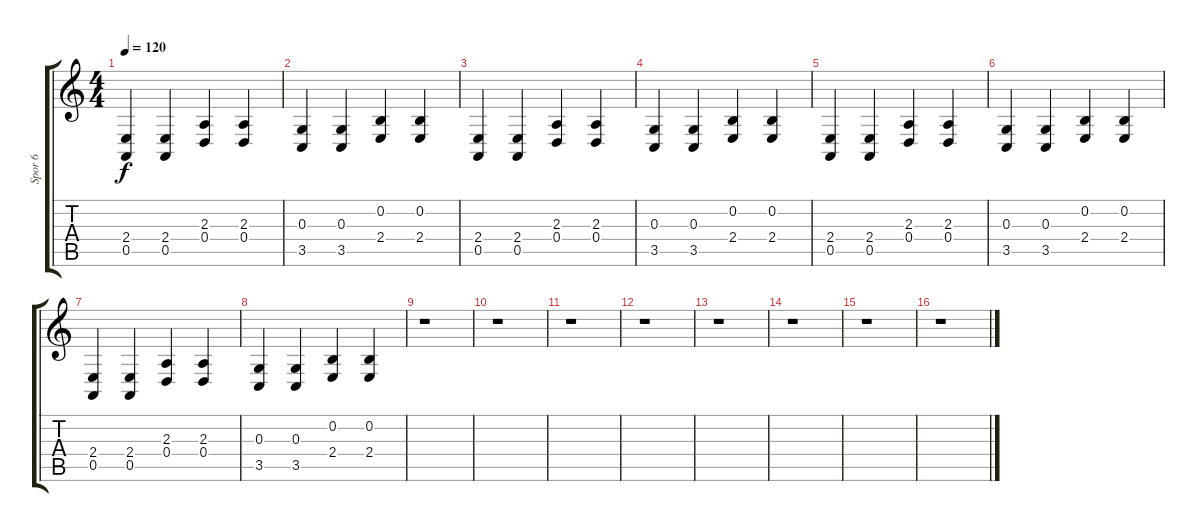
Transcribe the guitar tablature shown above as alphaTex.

\track ("Spor 6" "Spor 6") {instrument pad2warm}
\staff {score tabs}
\tuning (E4 B3 G3 D3 A2 E2) {hide}
\ts (4 4)
\tempo 120
\clef g2
\ks c
(2.4 0.5).4{dy f instrument pad2warm} (2.4 0.5).4 (2.3 0.4).4 (2.3 0.4).4 |
(0.3 3.5).4 (0.3 3.5).4 (0.2 2.4).4 (0.2 2.4).4 |
(2.4 0.5).4 (2.4 0.5).4 (2.3 0.4).4 (2.3 0.4).4 |
(0.3 3.5).4 (0.3 3.5).4 (0.2 2.4).4 (0.2 2.4).4 |
(2.4 0.5).4 (2.4 0.5).4 (2.3 0.4).4 (2.3 0.4).4 |
(0.3 3.5).4 (0.3 3.5).4 (0.2 2.4).4 (0.2 2.4).4 |
(2.4 0.5).4 (2.4 0.5).4 (2.3 0.4).4 (2.3 0.4).4 |
(0.3 3.5).4 (0.3 3.5).4 (0.2 2.4).4 (0.2 2.4).4 |
r.1 |
r.1 |
r.1 |
r.1 |
r.1 |
r.1 |
r.1 |
r.1
